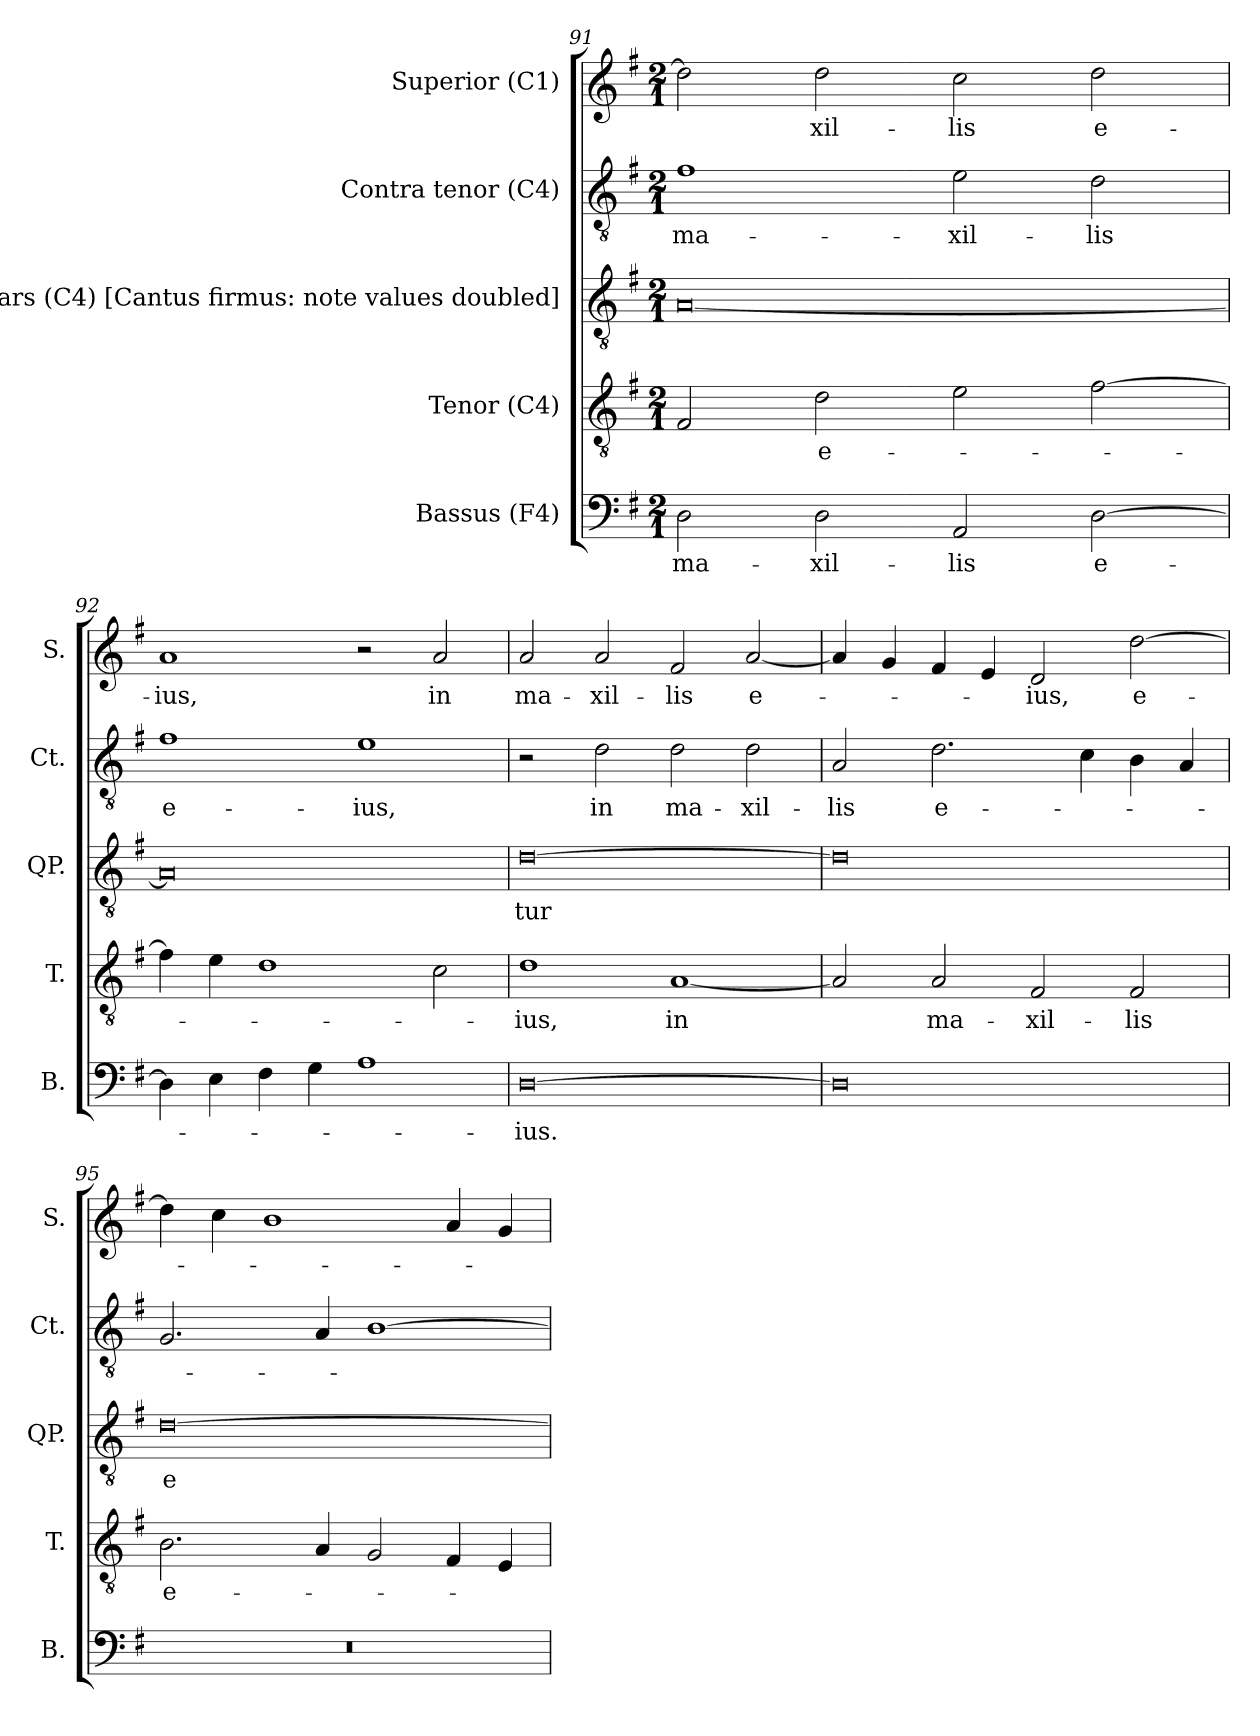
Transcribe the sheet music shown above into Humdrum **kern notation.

**kern	**text	**kern	**text	**kern	**text	**kern	**text	**kern	**text
*part5	*part5	*part4	*part4	*part3	*part3	*part2	*part2	*part1	*part1
*staff5	*staff5	*staff4	*staff4	*staff3	*staff3	*staff2	*staff2	*staff1	*staff1
*I"Bassus (F4)	*	*I"Tenor (C4)	*	*I"Quinta pars (C4) [Cantus firmus: note values doubled]	*	*I"Contra tenor (C4)	*	*I"Superior (C1)	*
*I'B.	*	*I'T.	*	*I'QP.	*	*I'Ct.	*	*I'S.	*
!!LO:LB:g=z
*clefF4	*	*clefGv2	*	*clefGv2	*	*clefGv2	*	*clefG2	*
*	*	*ITrd7c12	*	*ITrd7c12	*	*	*	*	*
*k[f#]	*	*k[f#]	*	*k[f#]	*	*k[f#]	*	*k[f#]	*
*G:	*	*G:	*	*G:	*	*G:	*	*G:	*
*M2/1	*	*M2/1	*	*M2/1	*	*M2/1	*	*M2/1	*
=91	=91	=91	=91	=91	=91	=91	=91	=91	=91
!	!LO:LY:b:color=#000000	!	!	!	!	!	!	!	!
!	!	!	!	!	!	!	!LO:LY:b:color=#000000	!	!
2Di\	ma-	2FF#i/	.	[0AAi	.	1f#i	ma-	2ddi\]	.
!	!LO:LY:b:color=#000000	!	!	!	!	!	!	!	!
!	!	!	!LO:LY:b:color=#000000	!	!	!	!	!	!
!	!	!	!	!	!	!	!	!	!LO:LY:b:color=#000000
2Di\	-xil-	2Di\	e-	.	.	.	.	2ddi\	-xil-
!	!LO:LY:b:color=#000000	!	!	!	!	!	!	!	!
!	!	!	!	!	!	!	!LO:LY:b:color=#000000	!	!
!	!	!	!	!	!	!	!	!	!LO:LY:b:color=#000000
2AAi/	-lis	2Ei\	.	.	.	2ei\	-xil-	2cci\	-lis
!	!LO:LY:b:color=#000000	!	!	!	!	!	!	!	!
!	!	!	!	!	!	!	!LO:LY:b:color=#000000	!	!
!	!	!	!	!	!	!	!	!	!LO:LY:b:color=#000000
[2Di\	e-	[2F#i\	.	.	.	2di\	-lis	2ddi\	e-
=92	=92	=92	=92	=92	=92	=92	=92	=92	=92
!	!	!	!	!	!	!	!LO:LY:b:color=#000000	!	!
!	!	!	!	!	!	!	!	!	!LO:LY:b:color=#000000
4Di\]	.	4F#i\]	.	0AAi]	.	1f#i	e-	1ai	-ius,
4Ei\	.	4Ei\	.	.	.	.	.	.	.
4F#i\	.	1Di	.	.	.	.	.	.	.
4Gi\	.	.	.	.	.	.	.	.	.
!	!	!	!	!	!	!	!LO:LY:b:color=#000000	!	!
1Ai	.	.	.	.	.	1ei	-ius,	2r	.
!	!	!	!	!	!	!	!	!	!LO:LY:b:color=#000000
.	.	2Ci\	.	.	.	.	.	2ai/	in
=93	=93	=93	=93	=93	=93	=93	=93	=93	=93
!	!LO:LY:b:color=#000000	!	!	!	!	!	!	!	!
!	!	!	!LO:LY:b:color=#000000	!	!	!	!	!	!
!	!	!	!	!	!LO:LY:b:color=#000000	!	!	!	!
!	!	!	!	!	!	!	!	!	!LO:LY:b:color=#000000
[0Di	-ius.	1Di	-ius,	[0Di	-tur	2r	.	2ai/	ma-
!	!	!	!	!	!	!	!LO:LY:b:color=#000000	!	!
!	!	!	!	!	!	!	!	!	!LO:LY:b:color=#000000
.	.	.	.	.	.	2di\	in	2ai/	-xil-
!	!	!	!LO:LY:b:color=#000000	!	!	!	!	!	!
!	!	!	!	!	!	!	!LO:LY:b:color=#000000	!	!
!	!	!	!	!	!	!	!	!	!LO:LY:b:color=#000000
.	.	[1AAi	in	.	.	2di\	ma-	2f#i/	-lis
!	!	!	!	!	!	!	!LO:LY:b:color=#000000	!	!
!	!	!	!	!	!	!	!	!	!LO:LY:b:color=#000000
.	.	.	.	.	.	2di\	-xil-	[2ai/	e-
=94	=94	=94	=94	=94	=94	=94	=94	=94	=94
!	!	!	!	!	!	!	!LO:LY:b:color=#000000	!	!
0Di]	.	2AAi/]	.	0Di]	.	2Ai/	-lis	4ai/]	.
.	.	.	.	.	.	.	.	4gi/	.
!	!	!	!LO:LY:b:color=#000000	!	!	!	!	!	!
!	!	!	!	!	!	!	!LO:LY:b:color=#000000	!	!
.	.	2AAi/	ma-	.	.	2.di\	e-	4f#i/	.
.	.	.	.	.	.	.	.	4ei/	.
!	!	!	!LO:LY:b:color=#000000	!	!	!	!	!	!
!	!	!	!	!	!	!	!	!	!LO:LY:b:color=#000000
.	.	2FF#i/	-xil-	.	.	.	.	2di/	-ius,
.	.	.	.	.	.	4ci\	.	.	.
!	!	!	!LO:LY:b:color=#000000	!	!	!	!	!	!
!	!	!	!	!	!	!	!	!	!LO:LY:b:color=#000000
.	.	2FF#i/	-lis	.	.	4Bi\	.	[2ddi\	e-
.	.	.	.	.	.	4Ai/	.	.	.
!!LO:LB:g=z
=95	=95	=95	=95	=95	=95	=95	=95	=95	=95
!LO:N:vis=1	!	!	!	!	!	!	!	!	!
!	!	!	!LO:LY:b:color=#000000	!	!	!	!	!	!
!	!	!	!	!	!LO:LY:b:color=#000000	!	!	!	!
0r	.	2.BBi\	e-	[0Di	e-	2.Gi/	.	4ddi\]	.
.	.	.	.	.	.	.	.	4cci\	.
.	.	.	.	.	.	.	.	1bi	.
.	.	4AAi/	.	.	.	4Ai/	.	.	.
.	.	2GGi/	.	.	.	[1Bi	.	.	.
.	.	4FF#i/	.	.	.	.	.	4ai/	.
.	.	4EEi/	.	.	.	.	.	4gi/	.
=	=	=	=	=	=	=	=	=	=
*-	*-	*-	*-	*-	*-	*-	*-	*-	*-
